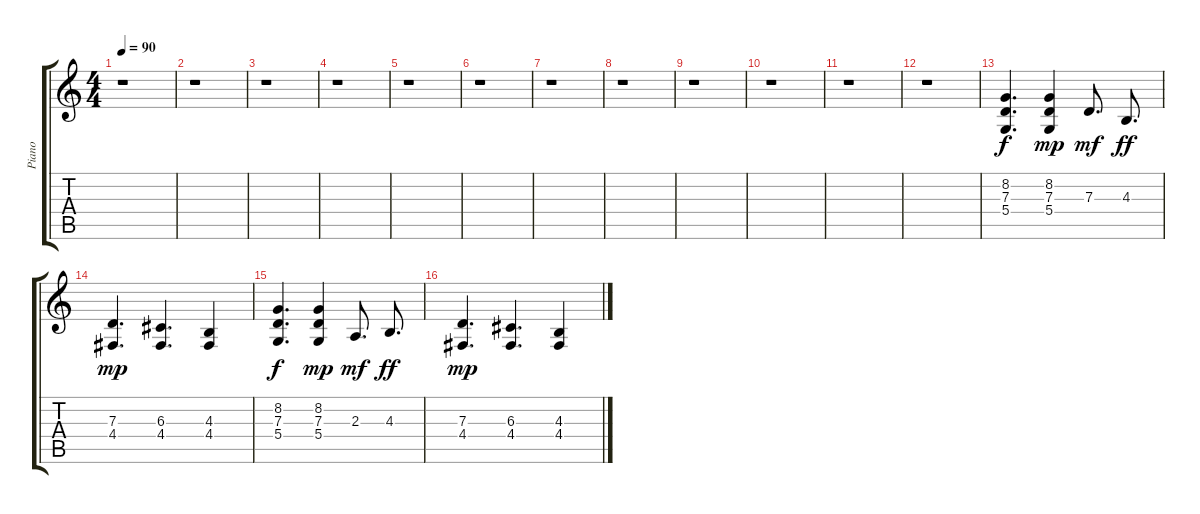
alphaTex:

\track ("Piano" "Piano") {instrument acousticgrandpiano}
\staff {score tabs}
\tuning (E4 B3 G3 D3 A2 E2) {hide}
\ts (4 4)
\tempo 90
\clef g2
\ks c
r.1{dy f} |
r.1 |
r.1 |
r.1 |
r.1 |
r.1 |
r.1 |
r.1 |
r.1 |
r.1 |
r.1 |
r.1 |
(8.2 7.3 5.4).4{d} (8.2 7.3 5.4).4{dy mp} 7.3.8{d dy mf} 4.3.8{d dy ff} |
(7.3 4.4).4{d dy mp} (6.3 4.4).4{d} (4.3 4.4).4 |
(8.2 7.3 5.4).4{d dy f} (8.2 7.3 5.4).4{dy mp} 2.3.8{d dy mf} 4.3.8{d dy ff} |
(7.3 4.4).4{d dy mp} (6.3 4.4).4{d} (4.3 4.4).4
